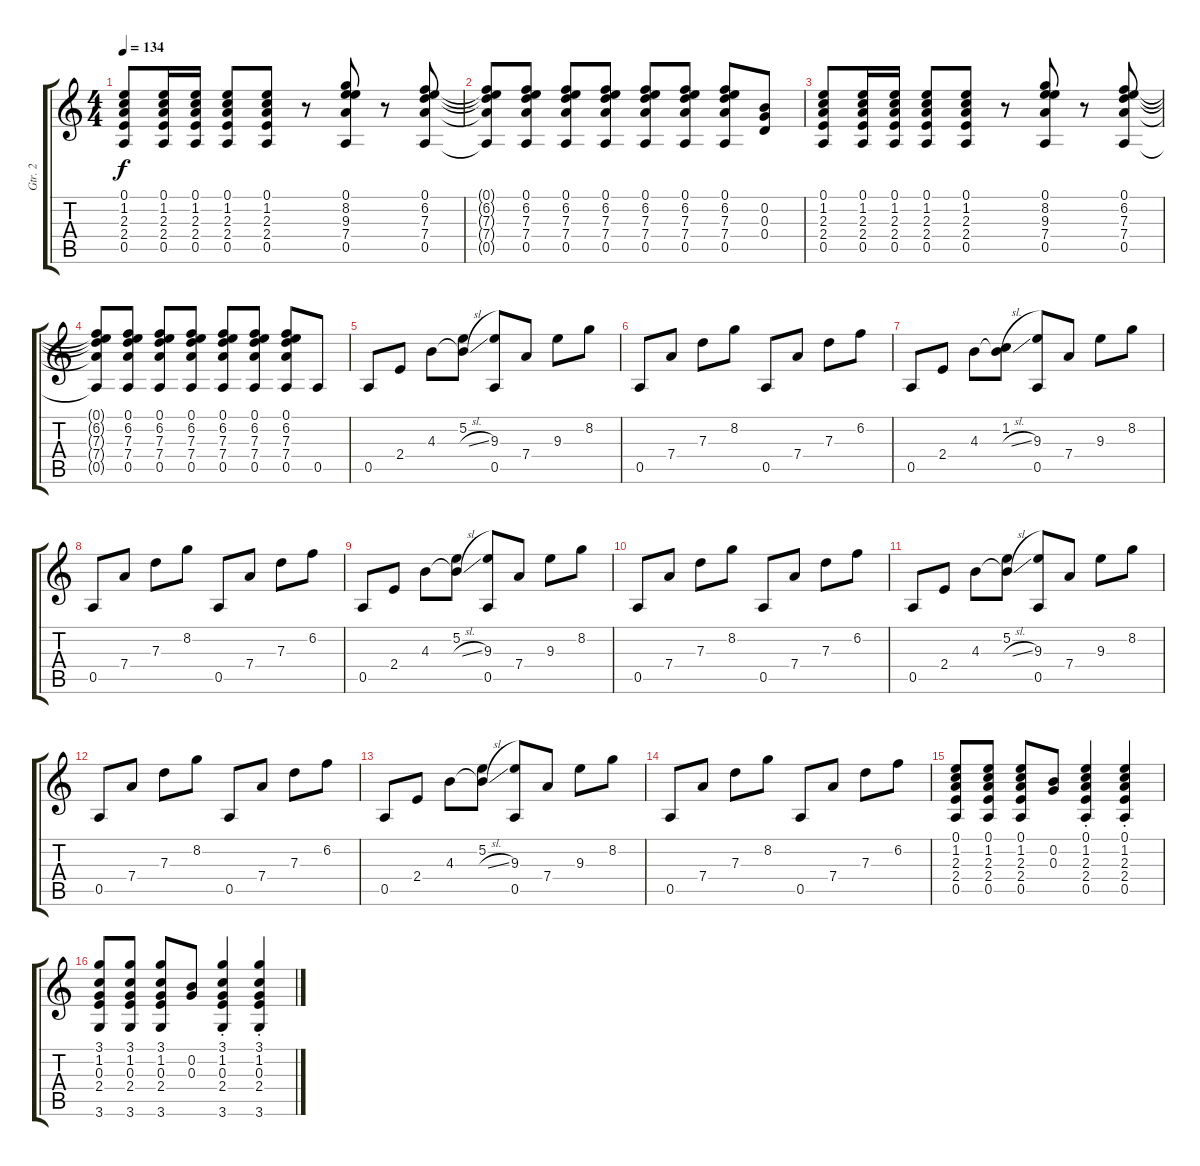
\track ("Gtr. 2" "Gtr. 2") {instrument acousticguitarsteel}
\staff {score tabs}
\tuning (E4 B3 G3 D3 A2 E2) {hide}
\ts (4 4)
\tempo 134
\clef g2
\ks c
(0.1 1.2 2.3 2.4 0.5).8{dy f} (0.1 1.2 2.3 2.4 0.5).16 (0.1 1.2 2.3 2.4 0.5).16 (0.1 1.2 2.3 2.4 0.5).8 (0.1 1.2 2.3 2.4 0.5).8 r.8 (0.1 8.2 9.3 7.4 0.5).8 r.8 (0.1 6.2 7.3 7.4 0.5).8 |
(0.1{t} 6.2{t} 7.3{t} 7.4{t} 0.5{t}).8 (0.1 6.2 7.3 7.4 0.5).8 (0.1 6.2 7.3 7.4 0.5).8 (0.1 6.2 7.3 7.4 0.5).8 (0.1 6.2 7.3 7.4 0.5).8 (0.1 6.2 7.3 7.4 0.5).8 (0.1 6.2 7.3 7.4 0.5).8 (0.2 0.3 0.4).8 |
(0.1 1.2 2.3 2.4 0.5).8 (0.1 1.2 2.3 2.4 0.5).16 (0.1 1.2 2.3 2.4 0.5).16 (0.1 1.2 2.3 2.4 0.5).8 (0.1 1.2 2.3 2.4 0.5).8 r.8 (0.1 8.2 9.3 7.4 0.5).8 r.8 (0.1 6.2 7.3 7.4 0.5).8 |
(0.1{t} 6.2{t} 7.3{t} 7.4{t} 0.5{t}).8 (0.1 6.2 7.3 7.4 0.5).8 (0.1 6.2 7.3 7.4 0.5).8 (0.1 6.2 7.3 7.4 0.5).8 (0.1 6.2 7.3 7.4 0.5).8 (0.1 6.2 7.3 7.4 0.5).8 (0.1 6.2 7.3 7.4 0.5).8 0.5.8 |
0.5.8 2.4.8 4.3.8 (5.2 4.3{sl t}).8 (9.3 0.5).8 7.4.8 9.3.8 8.2.8 |
0.5.8 7.4.8 7.3.8 8.2.8 0.5.8 7.4.8 7.3.8 6.2.8 |
0.5.8 2.4.8 4.3.8 (1.2 4.3{sl t}).8 (9.3 0.5).8 7.4.8 9.3.8 8.2.8 |
0.5.8 7.4.8 7.3.8 8.2.8 0.5.8 7.4.8 7.3.8 6.2.8 |
0.5.8 2.4.8 4.3.8 (5.2 4.3{sl t}).8 (9.3 0.5).8 7.4.8 9.3.8 8.2.8 |
0.5.8 7.4.8 7.3.8 8.2.8 0.5.8 7.4.8 7.3.8 6.2.8 |
0.5.8 2.4.8 4.3.8 (5.2 4.3{sl t}).8 (9.3 0.5).8 7.4.8 9.3.8 8.2.8 |
0.5.8 7.4.8 7.3.8 8.2.8 0.5.8 7.4.8 7.3.8 6.2.8 |
0.5.8 2.4.8 4.3.8 (5.2 4.3{sl t}).8 (9.3 0.5).8 7.4.8 9.3.8 8.2.8 |
0.5.8 7.4.8 7.3.8 8.2.8 0.5.8 7.4.8 7.3.8 6.2.8 |
(0.1 1.2 2.3 2.4 0.5).8 (0.1 1.2 2.3 2.4 0.5).8 (0.1 1.2 2.3 2.4 0.5).8 (0.2 0.3).8 (0.1{st} 1.2{st} 2.3{st} 2.4{st} 0.5{st}).4 (0.1{st} 1.2{st} 2.3{st} 2.4{st} 0.5{st}).4 |
(3.1 1.2 0.3 2.4 3.6).8 (3.1 1.2 0.3 2.4 3.6).8 (3.1 1.2 0.3 2.4 3.6).8 (0.2 0.3).8 (3.1{st} 1.2{st} 0.3{st} 2.4{st} 3.6{st}).4 (3.1{st} 1.2{st} 0.3{st} 2.4{st} 3.6{st}).4
